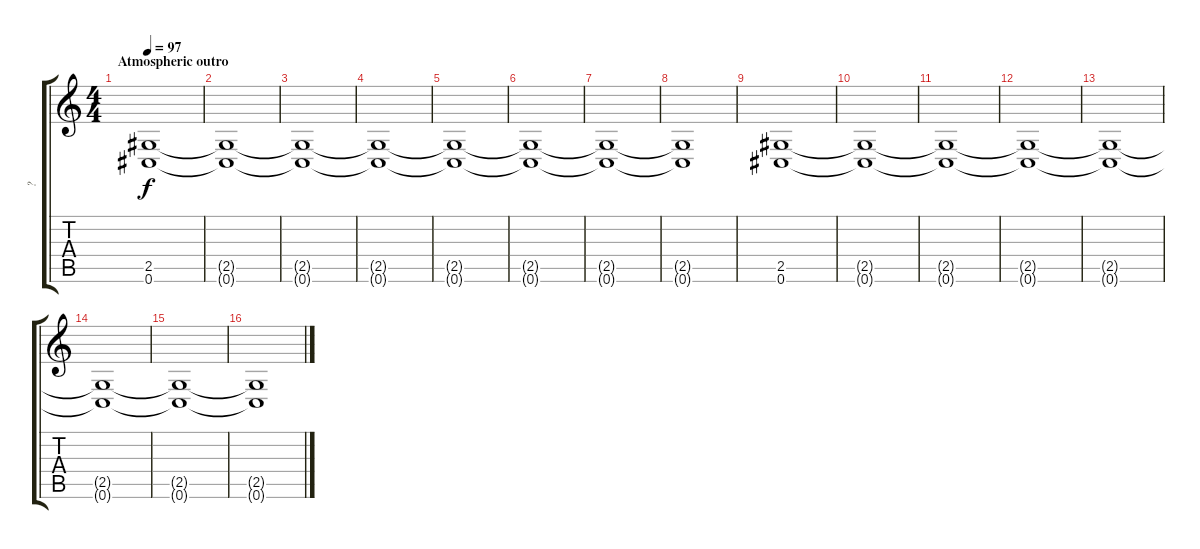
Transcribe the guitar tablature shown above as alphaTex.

\track ("?" "?") {instrument distortionguitar}
\staff {score tabs}
\tuning (Db4 Ab3 E3 B2 Gb2 Db2) {hide}
\ts (4 4)
\section ("" "Atmospheric outro")
\tempo 97
\clef g2
\ks c
(2.5 0.6).1{dy f} |
(2.5{t} 0.6{t}).1 |
(2.5{t} 0.6{t}).1 |
(2.5{t} 0.6{t}).1 |
(2.5{t} 0.6{t}).1 |
(2.5{t} 0.6{t}).1 |
(2.5{t} 0.6{t}).1 |
(2.5{t} 0.6{t}).1 |
(2.5 0.6).1 |
(2.5{t} 0.6{t}).1 |
(2.5{t} 0.6{t}).1 |
(2.5{t} 0.6{t}).1 |
(2.5{t} 0.6{t}).1 |
(2.5{t} 0.6{t}).1 |
(2.5{t} 0.6{t}).1 |
(2.5{t} 0.6{t}).1
